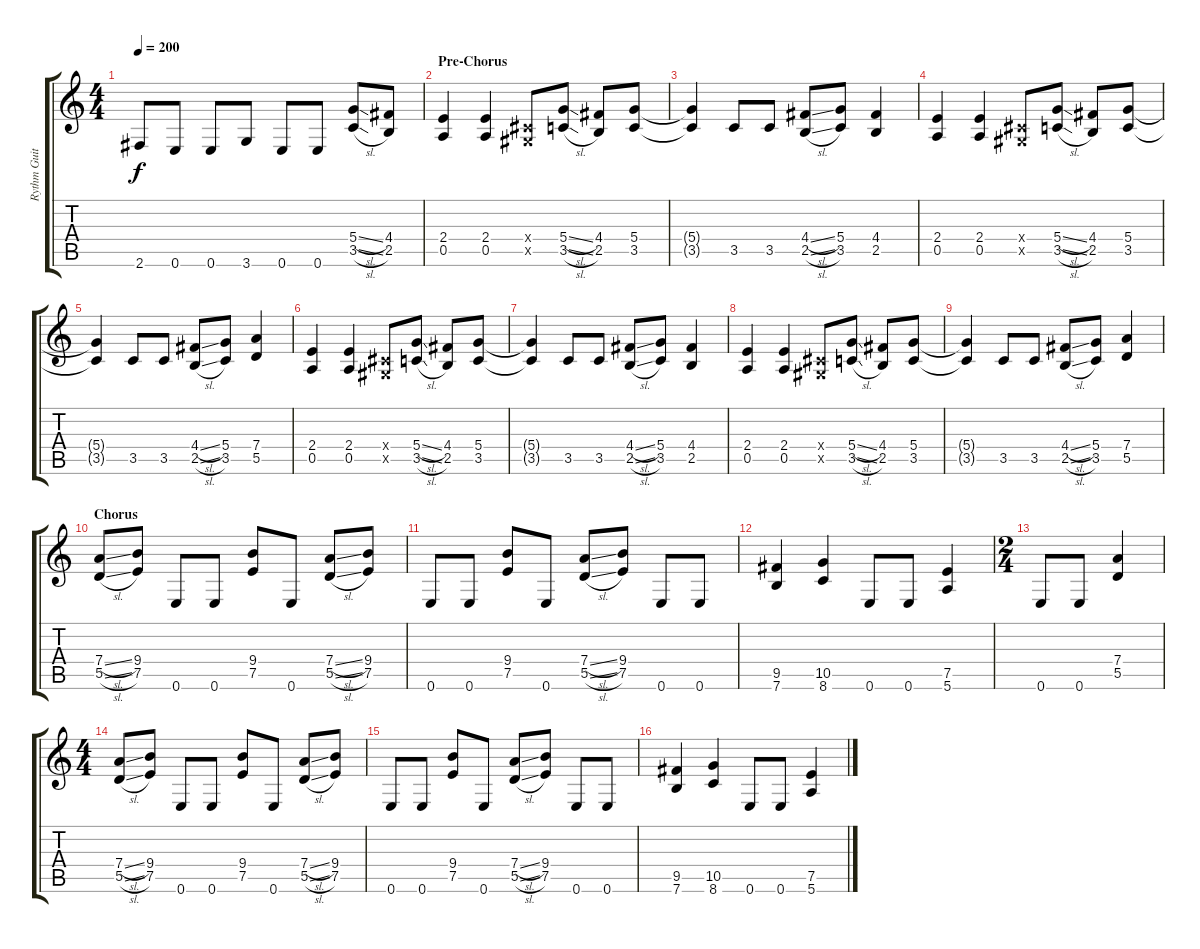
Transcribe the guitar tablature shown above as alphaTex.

\track ("Rythm Guitar" "Rythm Guit") {instrument distortionguitar}
\staff {score tabs}
\tuning (E4 B3 G3 D3 A2 E2) {hide}
\ts (4 4)
\tempo 200
\clef g2
\ks c
2.6.8{dy f} 0.6.8 0.6.8 3.6.8 0.6.8 0.6.8 (5.4{sl} 3.5{sl}).8 (4.4 2.5).8 |
\section ("" "Pre-Chorus")
(2.4 0.5).4 (2.4 0.5).4 (-1.4{x} -1.5{x}).8 (5.4{sl} 3.5{sl}).8 (4.4 2.5).8 (5.4 3.5).8 |
(5.4{t} 3.5{t}).4 3.5.8 3.5.8 (4.4{sl} 2.5{sl}).8 (5.4 3.5).8 (4.4 2.5).4 |
(2.4 0.5).4 (2.4 0.5).4 (-1.4{x} -1.5{x}).8 (5.4{sl} 3.5{sl}).8 (4.4 2.5).8 (5.4 3.5).8 |
(5.4{t} 3.5{t}).4 3.5.8 3.5.8 (4.4{sl} 2.5{sl}).8 (5.4 3.5).8 (7.4 5.5).4 |
(2.4 0.5).4 (2.4 0.5).4 (-1.4{x} -1.5{x}).8 (5.4{sl} 3.5{sl}).8 (4.4 2.5).8 (5.4 3.5).8 |
(5.4{t} 3.5{t}).4 3.5.8 3.5.8 (4.4{sl} 2.5{sl}).8 (5.4 3.5).8 (4.4 2.5).4 |
(2.4 0.5).4 (2.4 0.5).4 (-1.4{x} -1.5{x}).8 (5.4{sl} 3.5{sl}).8 (4.4 2.5).8 (5.4 3.5).8 |
(5.4{t} 3.5{t}).4 3.5.8 3.5.8 (4.4{sl} 2.5{sl}).8 (5.4 3.5).8 (7.4 5.5).4 |
\section ("" "Chorus")
(7.4{sl} 5.5{sl}).8 (9.4 7.5).8 0.6.8 0.6.8 (9.4 7.5).8 0.6.8 (7.4{sl} 5.5{sl}).8 (9.4 7.5).8 |
0.6.8 0.6.8 (9.4 7.5).8 0.6.8 (7.4{sl} 5.5{sl}).8 (9.4 7.5).8 0.6.8 0.6.8 |
(9.5 7.6).4 (10.5 8.6).4 0.6.8 0.6.8 (7.5 5.6).4 |
\ts (2 4)
0.6.8 0.6.8 (7.4 5.5).4 |
\ts (4 4)
(7.4{sl} 5.5{sl}).8 (9.4 7.5).8 0.6.8 0.6.8 (9.4 7.5).8 0.6.8 (7.4{sl} 5.5{sl}).8 (9.4 7.5).8 |
0.6.8 0.6.8 (9.4 7.5).8 0.6.8 (7.4{sl} 5.5{sl}).8 (9.4 7.5).8 0.6.8 0.6.8 |
(9.5 7.6).4 (10.5 8.6).4 0.6.8 0.6.8 (7.5 5.6).4
